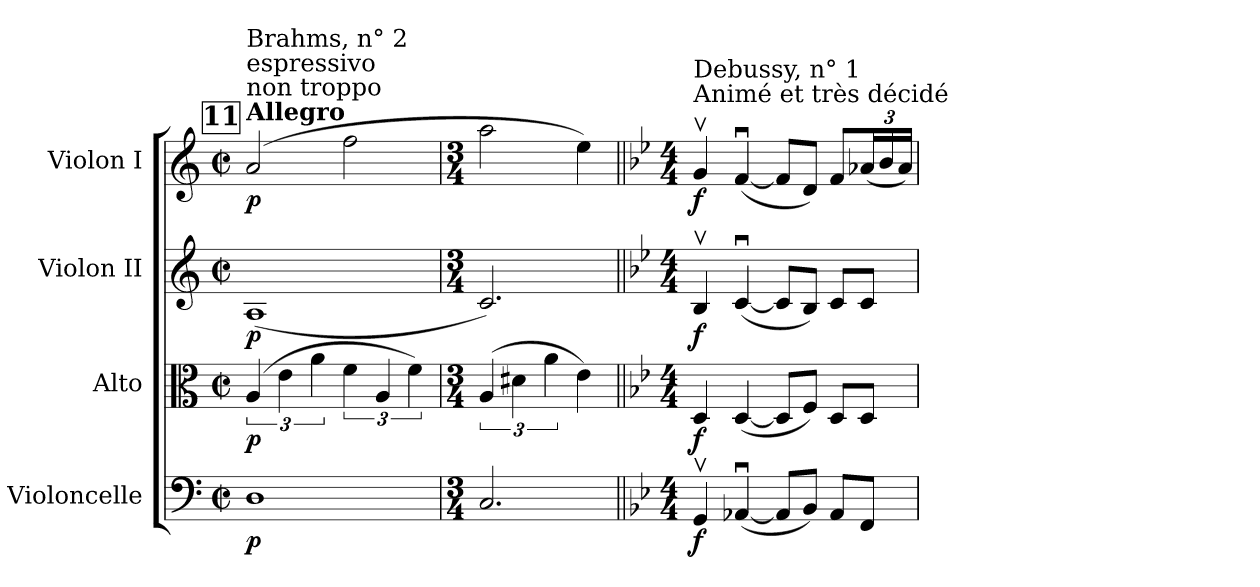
**kern	**dynam	**kern	**dynam	**kern	**dynam	**kern	**dynam
*part4	*part4	*part3	*part3	*part2	*part2	*part1	*part1
*staff4	*staff4	*staff3	*staff3	*staff2	*staff2	*staff1	*staff1
*I"Violoncelle	*	*I"Alto	*	*I"Violon II	*	*I"Violon I	*
*I'Vc.	*	*I'Alt.	*	*I'Vln. II	*	*I'Vln. I	*
*clefF4	*	*clefC3	*	*clefG2	*	*clefG2	*
*k[]	*	*k[]	*	*k[]	*	*k[]	*
*C:	*	*C:	*	*C:	*	*C:	*
*M2/2	*	*M2/2	*	*M2/2	*	*M2/2	*
*met(c|)	*	*met(c|)	*	*met(c|)	*	*met(c|)	*
!!LO:REH:place=s1:a:t=11
=18	=18	=18	=18	=18	=18	=18	=18
!	!	!	!	!	!	!LO:TX:a:B:t=Allegro	!
!	!	!	!	!	!	!LO:TX:a:t=non troppo	!
!	!	!	!	!	!	!LO:TX:a:t=espressivo	!
!	!	!	!	!	!	!LO:TX:a:t=Brahms, n° 2	!
!	!LO:DY:b	!	!LO:DY:b	!	!LO:DY:b	!	!LO:DY:b
1D	p	(6A/	p	(1A	p	(2a/	p
.	.	6e\	.	.	.	.	.
.	.	6a\	.	.	.	.	.
.	.	6f\	.	.	.	2ff\	.
.	.	6A/	.	.	.	.	.
.	.	6f\)	.	.	.	.	.
!!LO:LB:g=z
=19	=19	=19	=19	=19	=19	=19	=19
*M3/4	*	*M3/4	*	*M3/4	*	*M3/4	*
2.C/	.	(6A/	.	2.c/)	.	2aa\	.
.	.	6d#X\	.	.	.	.	.
.	.	6a\	.	.	.	.	.
.	.	4e\)	.	.	.	4ee\)	.
=20||	=20||	=20||	=20||	=20||	=20||	=20||	=20||
!!LO:REH:place=s1:a:t=12
*k[b-e-]	*	*k[b-e-]	*	*k[b-e-]	*	*k[b-e-]	*
*B-:	*	*B-:	*	*B-:	*	*B-:	*
*M4/4	*	*M4/4	*	*M4/4	*	*M4/4	*
*	*	*	*	*	*	*MM136	*
!	!	!	!	!	!	!LO:TX:a:t=Animé et très décidé	!
!	!	!	!	!	!	!LO:TX:a:t=Debussy, n° 1	!
!	!LO:DY:b	!	!LO:DY:b	!	!LO:DY:b	!	!LO:DY:b
4GGv>/	f	4D/	f	4B-v>/	f	4gv>/	f
([4AA-Xu>/	.	([4D/	.	([4cu>/	.	([4fu>/	.
8AA-/L]	.	8D/L]	.	8c/L]	.	8f/L]	.
8BB-/J)	.	8F/J)	.	8B-/J)	.	8d/J)	.
8AA-/L	.	8D/L	.	8c/L	.	8f/L	.
8FF/J	.	8D/J	.	8c/J	.	(24a-X/L	.
.	.	.	.	.	.	24b-/	.
.	.	.	.	.	.	24a-/JJ)	.
=	=	=	=	=	=	=	=
*-	*-	*-	*-	*-	*-	*-	*-
